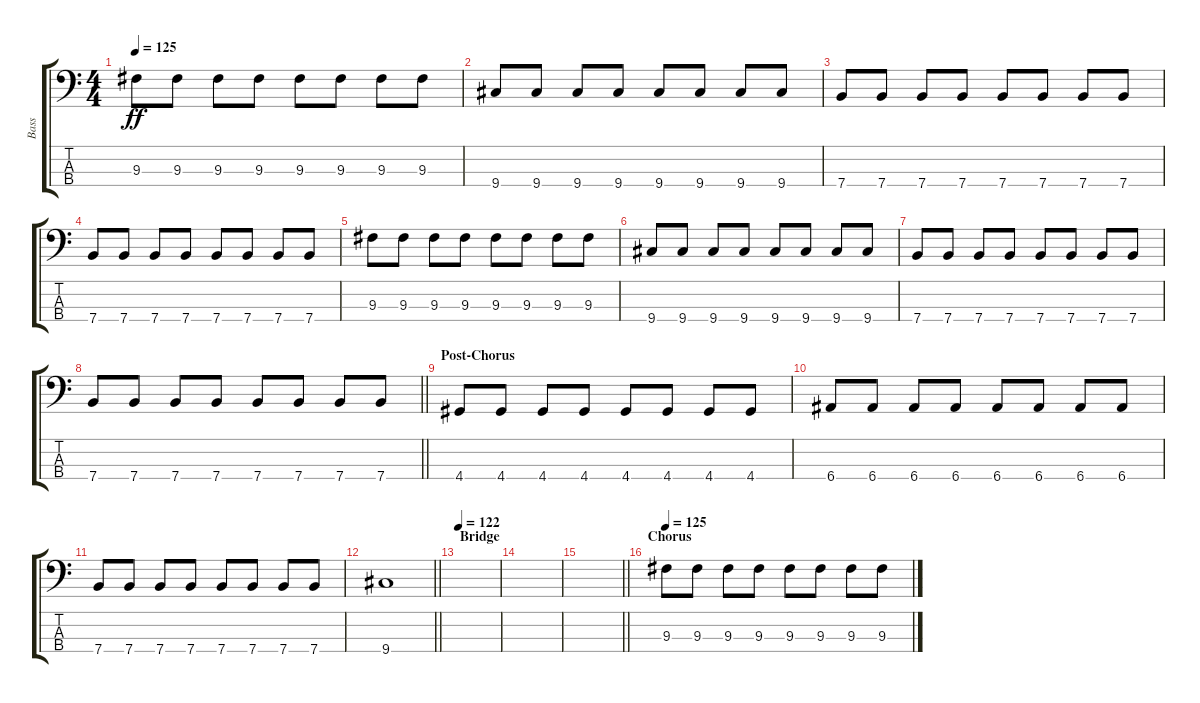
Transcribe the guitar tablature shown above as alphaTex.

\track ("Bass" "Bass") {instrument electricbasspick}
\staff {score tabs}
\tuning (G2 D2 A1 E1) {hide}
\ts (4 4)
\tempo 125
\clef f4
\ks c
9.3.8{dy ff} 9.3.8 9.3.8 9.3.8 9.3.8 9.3.8 9.3.8 9.3.8 |
9.4.8 9.4.8 9.4.8 9.4.8 9.4.8 9.4.8 9.4.8 9.4.8 |
7.4.8 7.4.8 7.4.8 7.4.8 7.4.8 7.4.8 7.4.8 7.4.8 |
7.4.8 7.4.8 7.4.8 7.4.8 7.4.8 7.4.8 7.4.8 7.4.8 |
9.3.8 9.3.8 9.3.8 9.3.8 9.3.8 9.3.8 9.3.8 9.3.8 |
9.4.8 9.4.8 9.4.8 9.4.8 9.4.8 9.4.8 9.4.8 9.4.8 |
7.4.8 7.4.8 7.4.8 7.4.8 7.4.8 7.4.8 7.4.8 7.4.8 |
\barLineRight lightlight
7.4.8 7.4.8 7.4.8 7.4.8 7.4.8 7.4.8 7.4.8 7.4.8 |
\section ("" "Post-Chorus")
4.4.8 4.4.8 4.4.8 4.4.8 4.4.8 4.4.8 4.4.8 4.4.8 |
6.4.8 6.4.8 6.4.8 6.4.8 6.4.8 6.4.8 6.4.8 6.4.8 |
7.4.8 7.4.8 7.4.8 7.4.8 7.4.8 7.4.8 7.4.8 7.4.8 |
\barLineRight lightlight
9.4.1 |
\section ("" "Bridge")
\tempo 122
|
|
\barLineRight lightlight
|
\section ("" "Chorus")
\tempo 125
9.3.8 9.3.8 9.3.8 9.3.8 9.3.8 9.3.8 9.3.8 9.3.8
